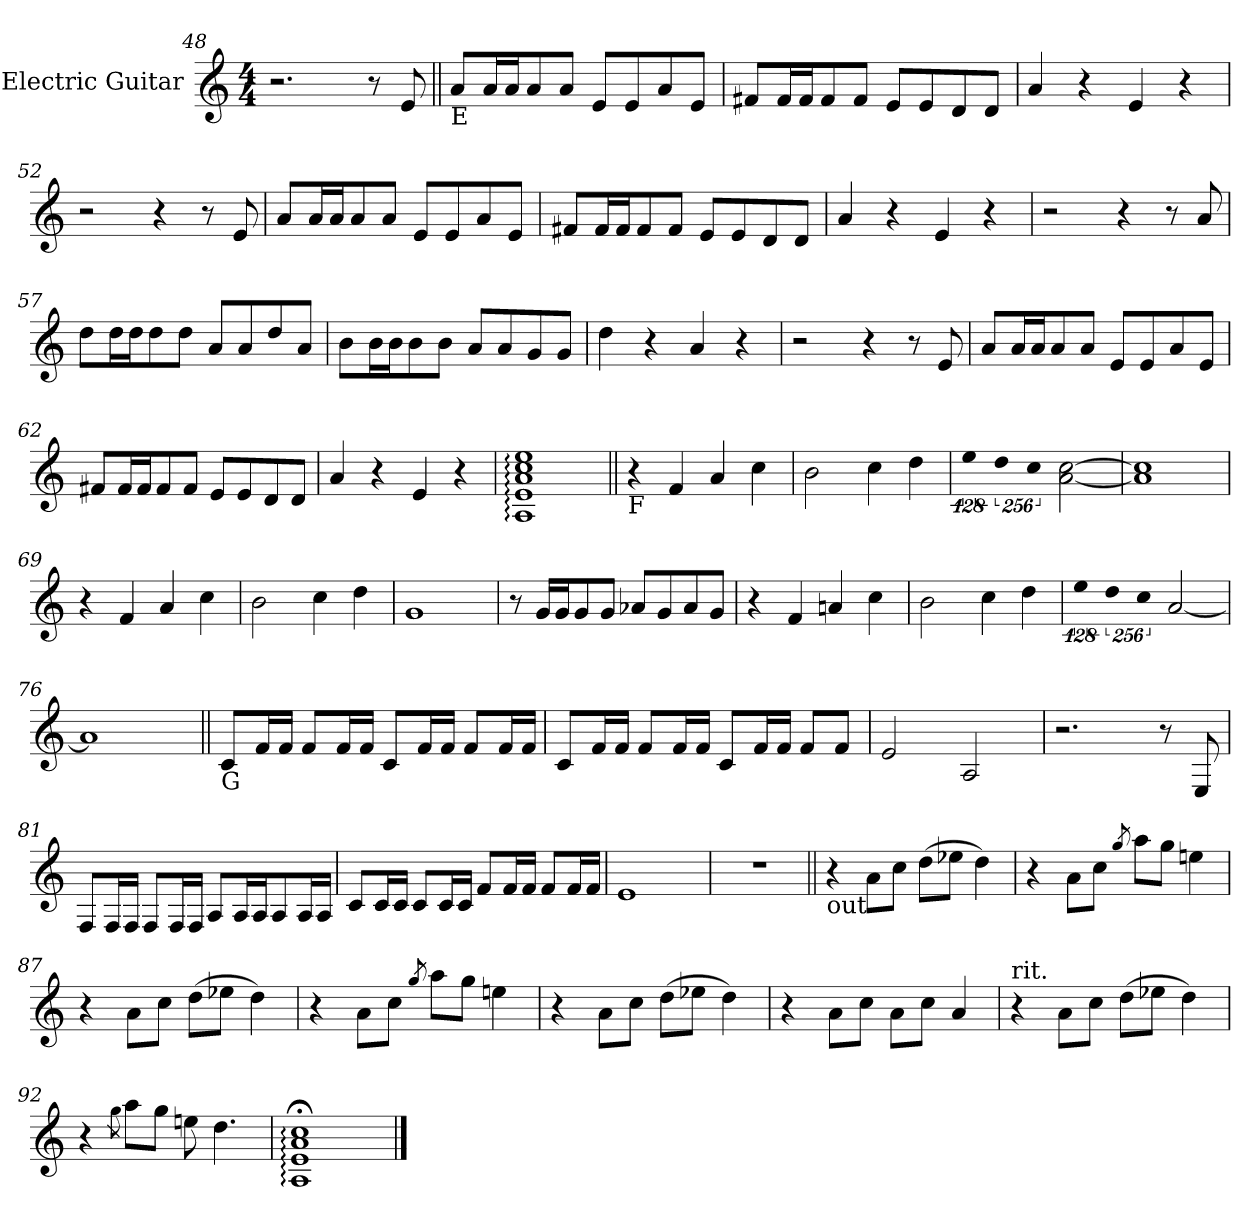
**kern
*part1
*staff1
*I"Electric Guitar
*I'E. Gtr.
*clefG2
*ITrd7c12
*k[]
*C:
*M4/4
=48
2.r
8r
8Ei/
!!LO:LB:g=z
=49||
!LO:TX:b:t=E
8Ai/L
16Ai/L
16Ai/J
8Ai/
8Ai/J
8Ei/L
8Ei/
8Ai/
8Ei/J
=50
8F#Xi/L
16F#i/L
16F#i/J
8F#i/
8F#i/J
8Ei/L
8Ei/
8Di/
8Di/J
=51
4Ai/
4r
4Ei/
4r
=52
2r
4r
8r
8Ei/
!!LO:LB:g=z
=53
8Ai/L
16Ai/L
16Ai/J
8Ai/
8Ai/J
8Ei/L
8Ei/
8Ai/
8Ei/J
=54
8F#Xi/L
16F#i/L
16F#i/J
8F#i/
8F#i/J
8Ei/L
8Ei/
8Di/
8Di/J
=55
4Ai/
4r
4Ei/
4r
=56
2r
4r
8r
8Ai/
!!LO:LB:g=z
=57
8di\L
16di\L
16di\J
8di\
8di\J
8Ai/L
8Ai/
8di/
8Ai/J
=58
8Bi\L
16Bi\L
16Bi\J
8Bi\
8Bi\J
8Ai/L
8Ai/
8Gi/
8Gi/J
=59
4di\
4r
4Ai/
4r
=60
2r
4r
8r
8Ei/
!!LO:LB:g=z
=61
8Ai/L
16Ai/L
16Ai/J
8Ai/
8Ai/J
8Ei/L
8Ei/
8Ai/
8Ei/J
=62
8F#Xi/L
16F#i/L
16F#i/J
8F#i/
8F#i/J
8Ei/L
8Ei/
8Di/
8Di/J
=63
4Ai/
4r
4Ei/
4r
=64
1AAi: 1Ei: 1Ai: 1ci: 1ei:
!!LO:LB:g=z
=65||
!LO:TX:b:t=F
4r
4Fi/
4Ai/
4ci\
=66
2Bi\
4ci\
4di\
=67
!LO:N:vis=4
512%85ei\
!LO:N:vis=4
1024%171di\
!LO:N:vis=4
1024%171ci\
[<2Ai\ [>2ci
=68
1Ai] 1ci]
!!LO:LB:g=z
=69
4r
4Fi/
4Ai/
4ci\
=70
2Bi\
4ci\
4di\
=71
1Gi
=72
8r
16Gi/LL
16Gi/J
8Gi/
8Gi/J
8A-Xi/L
8Gi/
8A-i/
8Gi/J
!!LO:LB:g=z
=73
4r
4Fi/
4Ani/
4ci\
=74
2Bi\
4ci\
4di\
=75
!LO:N:vis=4
512%85ei\
!LO:N:vis=4
1024%171di\
!LO:N:vis=4
1024%171ci\
[<2Ai/
=76
1Ai]
!!LO:LB:g=z
=77||
!LO:TX:b:t=G
8Ci/L
16Fi/L
16Fi/JJ
8Fi/L
16Fi/L
16Fi/JJ
8Ci/L
16Fi/L
16Fi/JJ
8Fi/L
16Fi/L
16Fi/JJ
=78
8Ci/L
16Fi/L
16Fi/JJ
8Fi/L
16Fi/L
16Fi/JJ
8Ci/L
16Fi/L
16Fi/JJ
8Fi/L
8Fi/J
=79
2Ei/
2AAi/
=80
2.r
8r
8EEi/
!!LO:LB:g=z
=81
8FFi/L
16FFi/L
16FFi/JJ
8FFi/L
16FFi/L
16FFi/JJ
8AAi/L
16AAi/L
16AAi/J
8AAi/
16AAi/L
16AAi/JJ
=82
8Ci/L
16Ci/L
16Ci/JJ
8Ci/L
16Ci/L
16Ci/JJ
8Fi/L
16Fi/L
16Fi/JJ
8Fi/L
16Fi/L
16Fi/JJ
=83
1Ei
=84
1r
!!LO:PB:g=z
=85||
!LO:TX:b:t=out
4r
8Ai\L
8ci\J
(8di\L
8e-Xi\J
4di\)
=86
4r
8Ai\L
8ci\J
8qgi/
8ai\L
8gi\J
4eni\
=87
4r
8Ai\L
8ci\J
(8di\L
8e-Xi\J
4di\)
=88
4r
8Ai\L
8ci\J
8qgi/
8ai\L
8gi\J
4eni\
!!LO:LB:g=z
=89
4r
8Ai\L
8ci\J
(8di\L
8e-Xi\J
4di\)
=90
4r
8Ai\L
8ci\J
8Ai\L
8ci\J
4Ai/
=91
!LO:TX:t=rit.
4r
8Ai\L
8ci\J
(8di\L
8e-Xi\J
4di\)
=92
4r
8qgi\
8ai\L
8gi\J
8eni\
4.di\
=93
1AAi;: 1Ei;: 1Ai;: 1ci;:
==
*-
